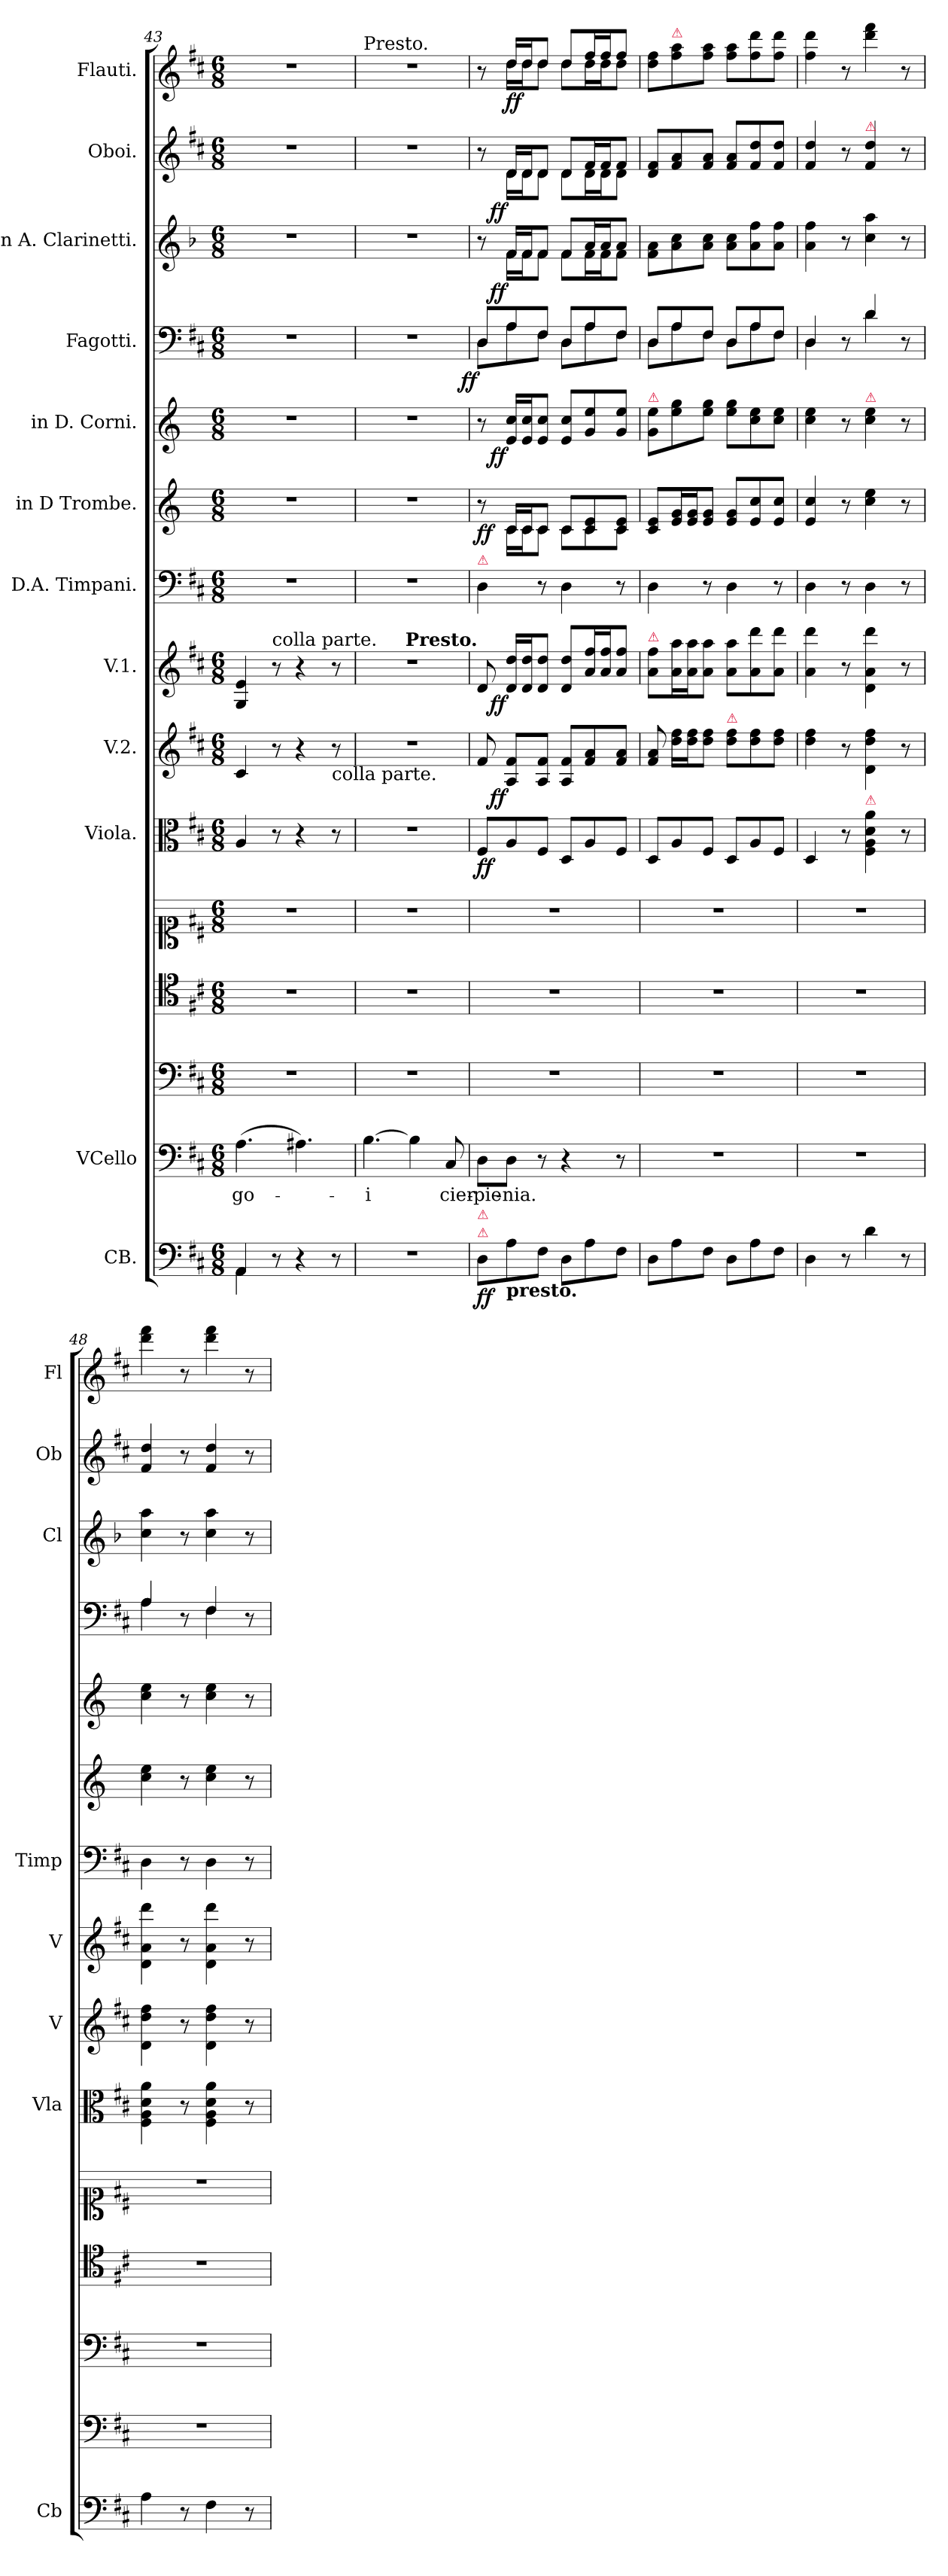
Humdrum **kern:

**kern	**dynam	**kern	**text	**kern	**kern	**kern	**kern	**dynam	**kern	**dynam	**kern	**dynam	**kern	**kern	**dynam	**kern	**dynam	**kern	**dynam	**kern	**dynam	**kern	**dynam	**kern	**dynam
*part15	*part15	*part14	*part14	*part13	*part12	*part11	*part10	*part10	*part9	*part9	*part8	*part8	*part7	*part6	*part6	*part5	*part5	*part4	*part4	*part3	*part3	*part2	*part2	*part1	*part1
*staff15	*staff15	*staff14	*staff14	*staff13	*staff12	*staff11	*staff10	*staff10	*staff9	*staff9	*staff8	*staff8	*staff7	*staff6	*staff6	*staff5	*staff5	*staff4	*staff4	*staff3	*staff3	*staff2	*staff2	*staff1	*staff1
*I"CB.	*	*I"VCello	*	*	*	*	*I"Viola.	*	*I"V.2.	*	*I"V.1.	*	*I"D.A. Timpani.	*I"in D Trombe.	*	*I"in D. Corni.	*	*I"Fagotti.	*	*I"in A. Clarinetti.	*	*I"Oboi.	*	*I"Flauti.	*
*I'Cb	*	*	*	*	*	*	*I'Vla	*	*I'V	*	*I'V	*	*I'Timp	*	*	*	*	*	*	*I'Cl	*	*I'Ob	*	*I'Fl	*
*clefF4	*	*clefF4	*	*clefF4	*clefC4	*clefC1	*clefC3	*	*clefG2	*	*clefG2	*	*clefF4	*clefG2	*	*clefG2	*	*clefF4	*	*clefG2	*	*clefG2	*	*clefG2	*
*	*	*	*	*	*	*	*	*	*	*	*	*	*	*ITrd-1c-2	*	*ITrd6c10	*	*	*	*ITrd2c3	*	*	*	*	*
*k[f#c#]	*	*k[f#c#]	*	*k[f#c#]	*k[f#c#]	*k[f#c#]	*k[f#c#]	*	*k[f#c#]	*	*k[f#c#]	*	*k[f#c#]	*k[f#c#]	*	*k[f#c#]	*	*k[f#c#]	*	*k[f#c#]	*	*k[f#c#]	*	*k[f#c#]	*
*M6/8	*	*M6/8	*	*M6/8	*M6/8	*M6/8	*M6/8	*	*M6/8	*	*M6/8	*	*M6/8	*M6/8	*	*M6/8	*	*M6/8	*	*M6/8	*	*M6/8	*	*M6/8	*
=43	=43	=43	=43	=43	=43	=43	=43	=43	=43	=43	=43	=43	=43	=43	=43	=43	=43	=43	=43	=43	=43	=43	=43	=43	=43
*^	*	*	*	*	*	*	*	*	*	*	*	*	*	*	*	*	*	*	*	*	*	*	*	*	*
4AA/	4AA\	.	(>4.A\	go-	2.r	2.r	2.r	4A/	.	4c#/	.	4G/ 4e/	.	2.r	2.r	.	2.r	.	2.r	.	2.r	.	2.r	.	2.r	.
!	!	!	!	!	!	!	!	!	!	!	!	!LO:TX:a:t=colla parte.	!	!	!	!	!	!	!	!	!	!	!	!	!	!
8r	2ryy	.	.	.	.	.	.	8r	.	8r	.	8r	.	.	.	.	.	.	.	.	.	.	.	.	.	.
4r	.	.	4.A#X\)	.	.	.	.	4r	.	4r	.	4r	.	.	.	.	.	.	.	.	.	.	.	.	.	.
!	!	!	!	!	!	!	!	!	!	!LO:TX:b:t=colla parte.	!	!	!	!	!	!	!	!	!	!	!	!	!	!	!	!
8r	.	.	.	.	.	.	.	8r	.	8r	.	8r	.	.	.	.	.	.	.	.	.	.	.	.	.	.
*v	*v	*	*	*	*	*	*	*	*	*	*	*	*	*	*	*	*	*	*	*	*	*	*	*	*	*
=44	=44	=44	=44	=44	=44	=44	=44	=44	=44	=44	=44	=44	=44	=44	=44	=44	=44	=44	=44	=44	=44	=44	=44	=44	=44
!	!	!	!	!	!	!	!	!	!	!	!	!	!	!	!	!	!	!	!	!	!	!	!	!LO:TX:a:t=Presto.	!
2.r	.	[4.B\	-i	2.r	2.r	2.r	2.r	.	2.r	.	2.r	.	2.r	2.r	.	2.r	.	2.r	.	2.r	.	2.r	.	2.r	.
.	.	4B\]	.	.	.	.	.	.	.	.	.	.	.	.	.	.	.	.	.	.	.	.	.	.	.
.	.	8C#/	cier-	.	.	.	.	.	.	.	.	.	.	.	.	.	.	.	.	.	.	.	.	.	.
=45	=45	=45	=45	=45	=45	=45	=45	=45	=45	=45	=45	=45	=45	=45	=45	=45	=45	=45	=45	=45	=45	=45	=45	=45	=45
*	*	*	*	*	*	*	*	*	*	*	*	*	*	*^	*	*	*	*^	*	*^	*	*^	*	*^	*
!	!	!	!	!	!	!	!	!	!	!	!	!	!LO:TX:a:color=crimson:t=⚠	!	!	!	!	!	!	!	!	!	!	!	!	!	!	!	!	!
!	!	!	!	!	!	!	!	!	!	!	!LO:TX:a:B:rj:t=Presto.	!	!	!	!	!	!	!	!	!	!	!	!	!	!	!	!	!	!	!
!LO:TX:a:color=crimson:t=⚠	!	!	!	!	!	!	!	!	!	!	!	!	!	!	!	!	!	!	!	!	!	!	!	!	!	!	!	!	!	!
!LO:TX:a:color=crimson:t=⚠	!	!	!	!	!	!	!	!	!	!	!	!	!	!	!	!	!	!	!	!	!	!	!	!	!	!	!	!	!	!
!	!	!	!	!	!	!	!	!	!	!	!	!	!	!	!	!	!	!	!	!	!LO:DY:rj	!	!	!	!	!	!	!	!	!
8D\L	ff	8D\L	-pie-	2.r	2.r	2.r	8F#/L	ff	8f#/	.	8d/	.	4D\	8r	8ryy	ff	8r	.	8D/L	8D\L	ff	8r	8ryy	.	8r	8ryy	.	8r	8ryy	.
!LO:TX:b:B:t=presto.	!	!	!	!	!	!	!	!	!	!	!	!	!	!	!	!	!	!	!	!	!	!	!	!	!	!	!	!	!	!
!	!	!	!	!	!	!	!	!	!	!LO:DY:rj	!	!LO:DY:rj	!	!	!	!	!	!LO:DY:rj	!	!	!	!	!	!LO:DY:rj	!	!	!LO:DY:rj	!	!	!
8A\	.	8D\J	-nia.	.	.	.	8A/	.	8A/ 8f#/L	ff	16d/ 16dd/LL	ff	.	16d/LL	16d\LL	.	16F#/ 16d/LL	ff	8A/	8A\	.	16d/LL	16d\LL	ff	16d/LL	16d\LL	ff	16dd/LL	16dd\LL	ff
.	.	.	.	.	.	.	.	.	.	.	16d/ 16dd/J	.	.	16d/J	16d\J	.	16F#/ 16d/J	.	.	.	.	16d/J	16d\J	.	16d/J	16d\J	.	16dd/J	16dd\J	.
8F#\J	.	8r	.	.	.	.	8F#/J	.	8A/ 8f#/J	.	8d/ 8dd/J	.	8r	8d/J	8d\J	.	8F#/ 8d/J	.	8F#/J	8F#\J	.	8d/J	8d\J	.	8d/J	8d\J	.	8dd/J	8dd\J	.
8D\L	.	4r	.	.	.	.	8D/L	.	8A/ 8f#/L	.	8d/ 8dd/L	.	4D\	8d/L	8d\L	.	8F#/ 8d/L	.	8D/L	8D\L	.	8d/L	8d\L	.	8d/L	8d\L	.	8dd/L	8dd\L	.
8A\	.	.	.	.	.	.	8A/	.	8f#/ 8a/	.	16a/ 16ff#/L	.	.	8d/ 8f#/	8d\	.	8A/ 8f#/	.	8A/	8A\	.	16f#/L	16d\L	.	16f#/L	16d\L	.	16ff#/L	16dd\L	.
.	.	.	.	.	.	.	.	.	.	.	16a/ 16ff#/J	.	.	.	.	.	.	.	.	.	.	16f#/J	16d\J	.	16f#/J	16d\J	.	16ff#/J	16dd\J	.
8F#\J	.	8r	.	.	.	.	8F#/J	.	8f#/ 8a/J	.	8a/ 8ff#/J	.	8r	8d/ 8f#/J	8d\J	.	8A/ 8f#/J	.	8F#/J	8F#\J	.	8f#/J	8d\J	.	8f#/J	8d\J	.	8ff#/J	8dd\J	.
=46	=46	=46	=46	=46	=46	=46	=46	=46	=46	=46	=46	=46	=46	=46	=46	=46	=46	=46	=46	=46	=46	=46	=46	=46	=46	=46	=46	=46	=46	=46
!	!	!	!	!	!	!	!	!	!	!	!	!	!	!	!	!	!LO:TX:a:color=crimson:t=⚠	!	!	!	!	!	!	!	!	!	!	!	!	!
!	!	!	!	!	!	!	!	!	!	!	!LO:TX:a:color=crimson:t=⚠	!	!	!	!	!	!	!	!	!	!	!	!	!	!	!	!	!	!	!
*	*	*	*	*	*	*	*	*	*	*	*	*	*	*	*	*	*	*	*	*	*	*v	*v	*	*	*	*	*v	*v	*
*	*	*	*	*	*	*	*	*	*	*	*	*	*	*v	*v	*	*	*	*	*	*	*	*	*v	*v	*	*	*
8D\L	.	2.r	.	2.r	2.r	2.r	8D/L	.	8f#/ 8a/	.	8a\ 8ff#\L	.	4D\	8d/ 8f#/L	.	8A\ 8f#\L	.	8D/L	8D\L	.	8d\ 8f#\L	.	8d/ 8f#/L	.	8dd\ 8ff#\L	.
!	!	!	!	!	!	!	!	!	!	!	!	!	!	!	!	!	!	!	!	!	!	!	!	!	!LO:TX:a:color=crimson:t=⚠	!
8A\	.	.	.	.	.	.	8A/	.	16dd\ 16ff#\LL	.	16a\ 16aa\L	.	.	16f#/ 16a/L	.	8f#\ 8a\	.	8A/	8A\	.	8f#\ 8a\	.	8f#/ 8a/	.	8ff#\ 8aa\	.
.	.	.	.	.	.	.	.	.	16dd\ 16ff#\J	.	16a\ 16aa\J	.	.	16f#/ 16a/J	.	.	.	.	.	.	.	.	.	.	.	.
8F#\J	.	.	.	.	.	.	8F#/J	.	8dd\ 8ff#\J	.	8a\ 8aa\J	.	8r	8f#/ 8a/J	.	8f#\ 8a\J	.	8F#/J	8F#\J	.	8f#\ 8a\J	.	8f#/ 8a/J	.	8ff#\ 8aa\J	.
!	!	!	!	!	!	!	!	!	!LO:TX:a:color=crimson:t=⚠	!	!	!	!	!	!	!	!	!	!	!	!	!	!	!	!	!
8D\L	.	.	.	.	.	.	8D/L	.	8dd\ 8ff#\L	.	8a\ 8aa\L	.	4D\	8f#/ 8a/L	.	8f#\ 8a\L	.	8D/L	8D\L	.	8f#\ 8a\L	.	8f#/ 8a/L	.	8ff#\ 8aa\L	.
8A\	.	.	.	.	.	.	8A/	.	8dd\ 8ff#\	.	8a\ 8ddd\	.	.	8f#/ 8dd/	.	8d\ 8f#\	.	8A/	8A\	.	8f#\ 8dd\	.	8f#/ 8dd/	.	8ff#\ 8ddd\	.
8F#\J	.	.	.	.	.	.	8F#/J	.	8dd\ 8ff#\J	.	8a\ 8ddd\J	.	8r	8f#/ 8dd/J	.	8d\ 8f#\J	.	8F#/J	8F#\J	.	8f#\ 8dd\J	.	8f#/ 8dd/J	.	8ff#\ 8ddd\J	.
=47	=47	=47	=47	=47	=47	=47	=47	=47	=47	=47	=47	=47	=47	=47	=47	=47	=47	=47	=47	=47	=47	=47	=47	=47	=47	=47
4D\	.	2.r	.	2.r	2.r	2.r	4D/	.	4dd\ 4ff#\	.	4a\ 4ddd\	.	4D\	4f#/ 4dd/	.	4d\ 4f#\	.	4D/	4D\	.	4f#\ 4dd\	.	4f#/ 4dd/	.	4ff#\ 4ddd\	.
8r	.	.	.	.	.	.	8r	.	8r	.	8r	.	8r	8r	.	8r	.	8ryy	8r	.	8r	.	8r	.	8r	.
!	!	!	!	!	!	!	!	!	!	!	!	!	!	!	!	!	!	!	!	!	!	!	!LO:TX:a:color=crimson:t=⚠	!	!	!
!	!	!	!	!	!	!	!	!	!	!	!	!	!	!	!	!LO:TX:a:color=crimson:t=⚠	!	!	!	!	!	!	!	!	!	!
!	!	!	!	!	!	!	!LO:TX:a:color=crimson:t=⚠	!	!	!	!	!	!	!	!	!	!	!	!	!	!	!	!	!	!	!
4d\	.	.	.	.	.	.	4F#\ 4A\ 4d\ 4a\	.	4d\ 4dd\ 4ff#\	.	4d\ 4a\ 4ddd\	.	4D\	4dd\ 4ff#\	.	4d\ 4f#\	.	4d/	4d\	.	4a\ 4ff#\	.	4f#/ 4dd/	.	4ddd\ 4fff#\	.
8r	.	.	.	.	.	.	8r	.	8r	.	8r	.	8r	8r	.	8r	.	8ryy	8r	.	8r	.	8r	.	8r	.
=48	=48	=48	=48	=48	=48	=48	=48	=48	=48	=48	=48	=48	=48	=48	=48	=48	=48	=48	=48	=48	=48	=48	=48	=48	=48	=48
4A\	.	2.r	.	2.r	2.r	2.r	4F#\ 4A\ 4d\ 4a\	.	4d\ 4dd\ 4ff#\	.	4d\ 4a\ 4ddd\	.	4D\	4dd\ 4ff#\	.	4d\ 4f#\	.	4A/	4A\	.	4a\ 4ff#\	.	4f#/ 4dd/	.	4ddd\ 4fff#\	.
8r	.	.	.	.	.	.	8r	.	8r	.	8r	.	8r	8r	.	8r	.	8ryy	8r	.	8r	.	8r	.	8r	.
4F#\	.	.	.	.	.	.	4F#\ 4A\ 4d\ 4a\	.	4d\ 4dd\ 4ff#\	.	4d\ 4a\ 4ddd\	.	4D\	4dd\ 4ff#\	.	4d\ 4f#\	.	4F#/	4F#\	.	4a\ 4ff#\	.	4f#/ 4dd/	.	4ddd\ 4fff#\	.
8r	.	.	.	.	.	.	8r	.	8r	.	8r	.	8r	8r	.	8r	.	8ryy	8r	.	8r	.	8r	.	8r	.
*	*	*	*	*	*	*	*	*	*	*	*	*	*	*	*	*	*	*v	*v	*	*	*	*	*	*	*
=	=	=	=	=	=	=	=	=	=	=	=	=	=	=	=	=	=	=	=	=	=	=	=	=	=
*-	*-	*-	*-	*-	*-	*-	*-	*-	*-	*-	*-	*-	*-	*-	*-	*-	*-	*-	*-	*-	*-	*-	*-	*-	*-
